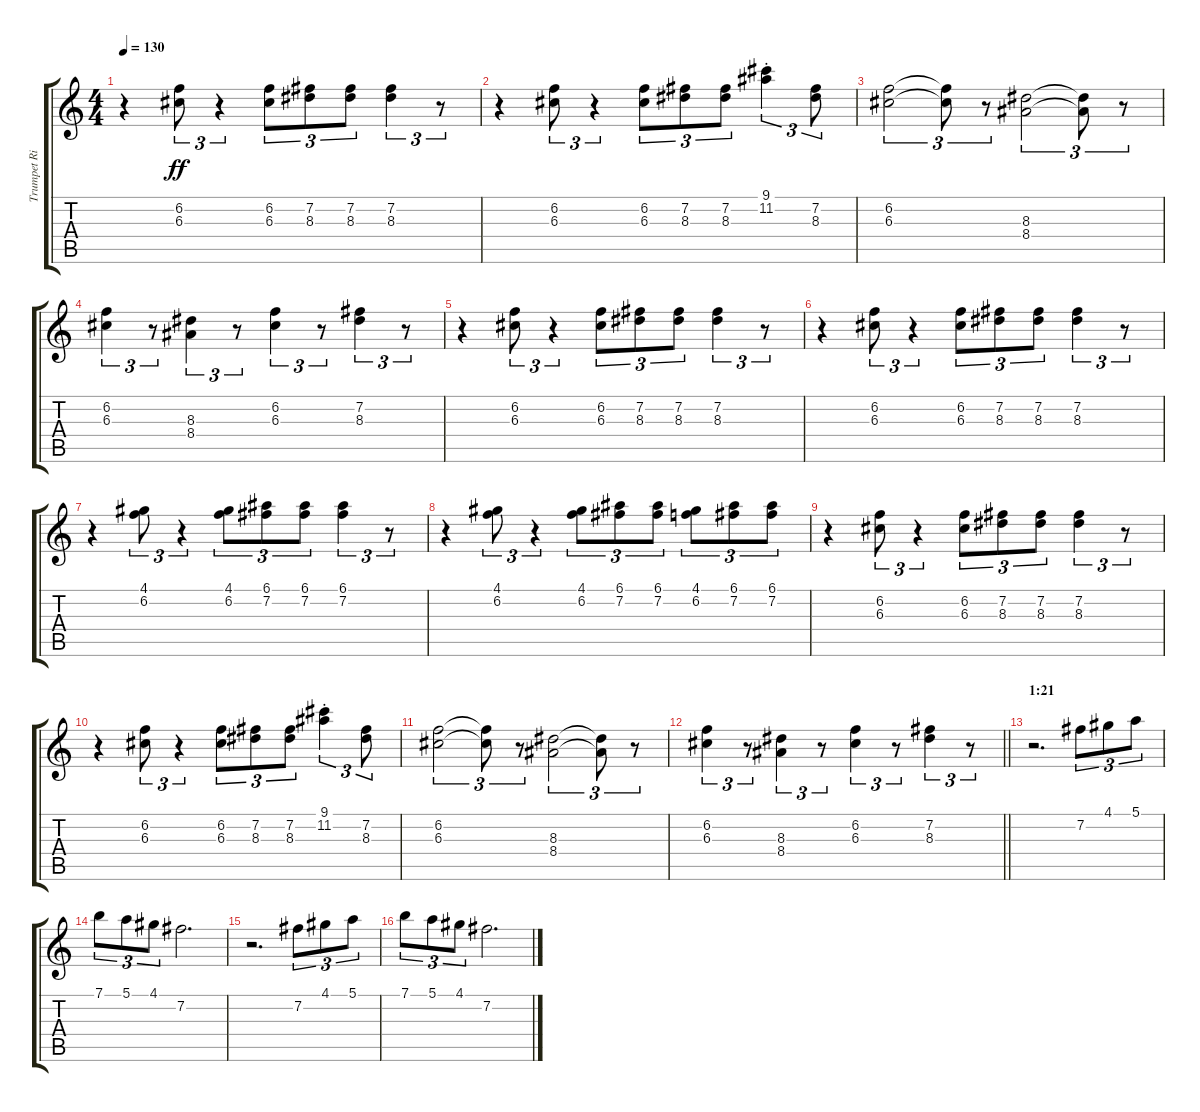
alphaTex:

\track ("Trumpet Right" "Trumpet Ri") {instrument trumpet}
\staff {score tabs}
\tuning (E5 B4 G4 D4 A3 E3) {hide}
\ts (4 4)
\tempo 130
\clef g2
\ks c
r.4{dy ff} (6.2 6.3).8{tu (3 2)} r.4{tu (3 2)} (6.2 6.3).8{tu (3 2)} (7.2 8.3).8{tu (3 2)} (7.2 8.3).8{tu (3 2)} (7.2 8.3).4{tu (3 2)} r.8{tu (3 2)} |
r.4 (6.2 6.3).8{tu (3 2)} r.4{tu (3 2)} (6.2 6.3).8{tu (3 2)} (7.2 8.3).8{tu (3 2)} (7.2 8.3).8{tu (3 2)} (9.1{st} 11.2{st}).4{tu (3 2)} (7.2 8.3).8{tu (3 2)} |
(6.2 6.3).2{tu (3 2)} (6.2{t} 6.3{t}).8{tu (3 2)} r.8{tu (3 2)} (8.3 8.4).2{tu (3 2)} (8.3{t} 8.4{t}).8{tu (3 2)} r.8{tu (3 2)} |
(6.2 6.3).4{tu (3 2)} r.8{tu (3 2)} (8.3 8.4).4{tu (3 2)} r.8{tu (3 2)} (6.2 6.3).4{tu (3 2)} r.8{tu (3 2)} (7.2 8.3).4{tu (3 2)} r.8{tu (3 2)} |
r.4 (6.2 6.3).8{tu (3 2)} r.4{tu (3 2)} (6.2 6.3).8{tu (3 2)} (7.2 8.3).8{tu (3 2)} (7.2 8.3).8{tu (3 2)} (7.2 8.3).4{tu (3 2)} r.8{tu (3 2)} |
r.4 (6.2 6.3).8{tu (3 2)} r.4{tu (3 2)} (6.2 6.3).8{tu (3 2)} (7.2 8.3).8{tu (3 2)} (7.2 8.3).8{tu (3 2)} (7.2 8.3).4{tu (3 2)} r.8{tu (3 2)} |
r.4 (4.1 6.2).8{tu (3 2)} r.4{tu (3 2)} (4.1 6.2).8{tu (3 2)} (6.1 7.2).8{tu (3 2)} (6.1 7.2).8{tu (3 2)} (6.1 7.2).4{tu (3 2)} r.8{tu (3 2)} |
r.4 (4.1 6.2).8{tu (3 2)} r.4{tu (3 2)} (4.1 6.2).8{tu (3 2)} (6.1 7.2).8{tu (3 2)} (6.1 7.2).8{tu (3 2)} (4.1 6.2).8{tu (3 2)} (6.1 7.2).8{tu (3 2)} (6.1 7.2).8{tu (3 2)} |
r.4 (6.2 6.3).8{tu (3 2)} r.4{tu (3 2)} (6.2 6.3).8{tu (3 2)} (7.2 8.3).8{tu (3 2)} (7.2 8.3).8{tu (3 2)} (7.2 8.3).4{tu (3 2)} r.8{tu (3 2)} |
r.4 (6.2 6.3).8{tu (3 2)} r.4{tu (3 2)} (6.2 6.3).8{tu (3 2)} (7.2 8.3).8{tu (3 2)} (7.2 8.3).8{tu (3 2)} (9.1{st} 11.2{st}).4{tu (3 2)} (7.2 8.3).8{tu (3 2)} |
(6.2 6.3).2{tu (3 2)} (6.2{t} 6.3{t}).8{tu (3 2)} r.8{tu (3 2)} (8.3 8.4).2{tu (3 2)} (8.3{t} 8.4{t}).8{tu (3 2)} r.8{tu (3 2)} |
\barLineRight lightlight
(6.2 6.3).4{tu (3 2)} r.8{tu (3 2)} (8.3 8.4).4{tu (3 2)} r.8{tu (3 2)} (6.2 6.3).4{tu (3 2)} r.8{tu (3 2)} (7.2 8.3).4{tu (3 2)} r.8{tu (3 2)} |
\section ("" "1:21")
r.2{d} 7.2.8{tu (3 2)} 4.1.8{tu (3 2)} 5.1.8{tu (3 2)} |
7.1.8{tu (3 2)} 5.1.8{tu (3 2)} 4.1.8{tu (3 2)} 7.2.2{d} |
r.2{d} 7.2.8{tu (3 2)} 4.1.8{tu (3 2)} 5.1.8{tu (3 2)} |
7.1.8{tu (3 2)} 5.1.8{tu (3 2)} 4.1.8{tu (3 2)} 7.2.2{d}
